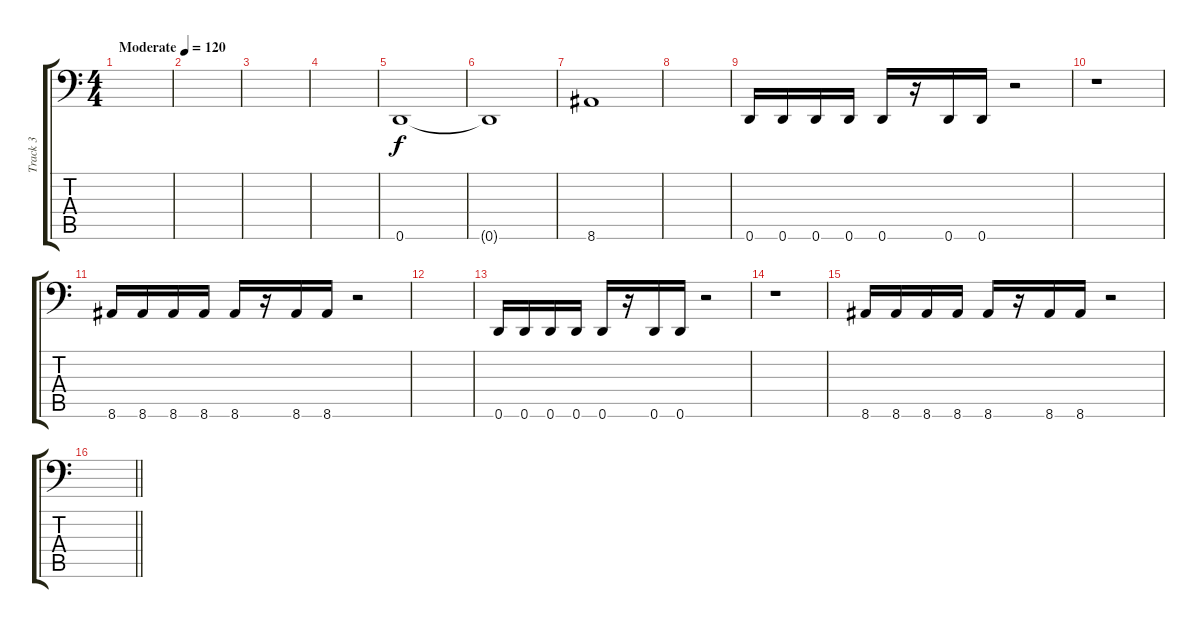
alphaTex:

\track ("Track 3" "Track 3") {instrument electricbasspick}
\staff {score tabs}
\tuning (E3 B2 G2 D2 A1 D1) {hide}
\ts (4 4)
\tempo (120 "Moderate")
\clef f4
\ks c
|
|
|
|
0.6.1 |
0.6{t}.1 |
8.6.1 |
|
0.6.16 0.6.16 0.6.16 0.6.16 0.6.16 r.16 0.6.16 0.6.16 r.2 |
r.1 |
8.6.16 8.6.16 8.6.16 8.6.16 8.6.16 r.16 8.6.16 8.6.16 r.2 |
|
0.6.16 0.6.16 0.6.16 0.6.16 0.6.16 r.16 0.6.16 0.6.16 r.2 |
r.1 |
8.6.16 8.6.16 8.6.16 8.6.16 8.6.16 r.16 8.6.16 8.6.16 r.2 |
\barLineRight lightlight
